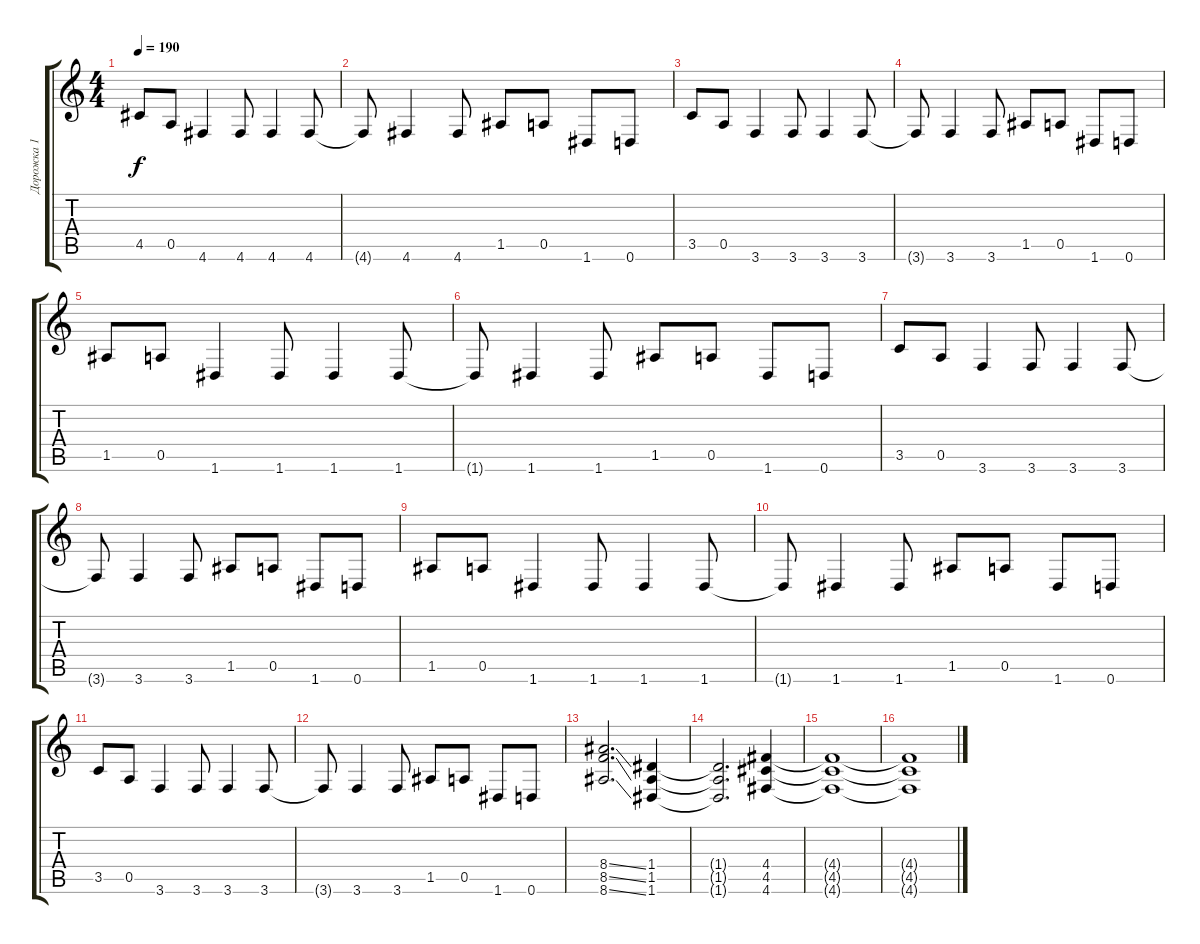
\track ("Дорожка 1" "Дорожка 1") {instrument distortionguitar}
\staff {score tabs}
\tuning (E4 B3 G3 D3 A2 D2) {hide}
\ts (4 4)
\tempo 190
\clef g2
\ks c
4.5.8{dy f} 0.5.8 4.6.4 4.6.8 4.6.4 4.6.8 |
4.6{t}.8 4.6.4 4.6.8 1.5.8 0.5.8 1.6.8 0.6.8 |
3.5.8 0.5.8 3.6.4 3.6.8 3.6.4 3.6.8 |
3.6{t}.8 3.6.4 3.6.8 1.5.8 0.5.8 1.6.8 0.6.8 |
1.5.8 0.5.8 1.6.4 1.6.8 1.6.4 1.6.8 |
1.6{t}.8 1.6.4 1.6.8 1.5.8 0.5.8 1.6.8 0.6.8 |
3.5.8 0.5.8 3.6.4 3.6.8 3.6.4 3.6.8 |
3.6{t}.8 3.6.4 3.6.8 1.5.8 0.5.8 1.6.8 0.6.8 |
1.5.8 0.5.8 1.6.4 1.6.8 1.6.4 1.6.8 |
1.6{t}.8 1.6.4 1.6.8 1.5.8 0.5.8 1.6.8 0.6.8 |
3.5.8 0.5.8 3.6.4 3.6.8 3.6.4 3.6.8 |
3.6{t}.8 3.6.4 3.6.8 1.5.8 0.5.8 1.6.8 0.6.8 |
(8.4{ss} 8.5{ss} 8.6{ss}).2{d} (1.4 1.5 1.6).4 |
(1.4{t} 1.5{t} 1.6{t}).2{d} (4.4 4.5 4.6).4 |
(4.4{t} 4.5{t} 4.6{t}).1 |
(4.4{t} 4.5{t} 4.6{t}).1
